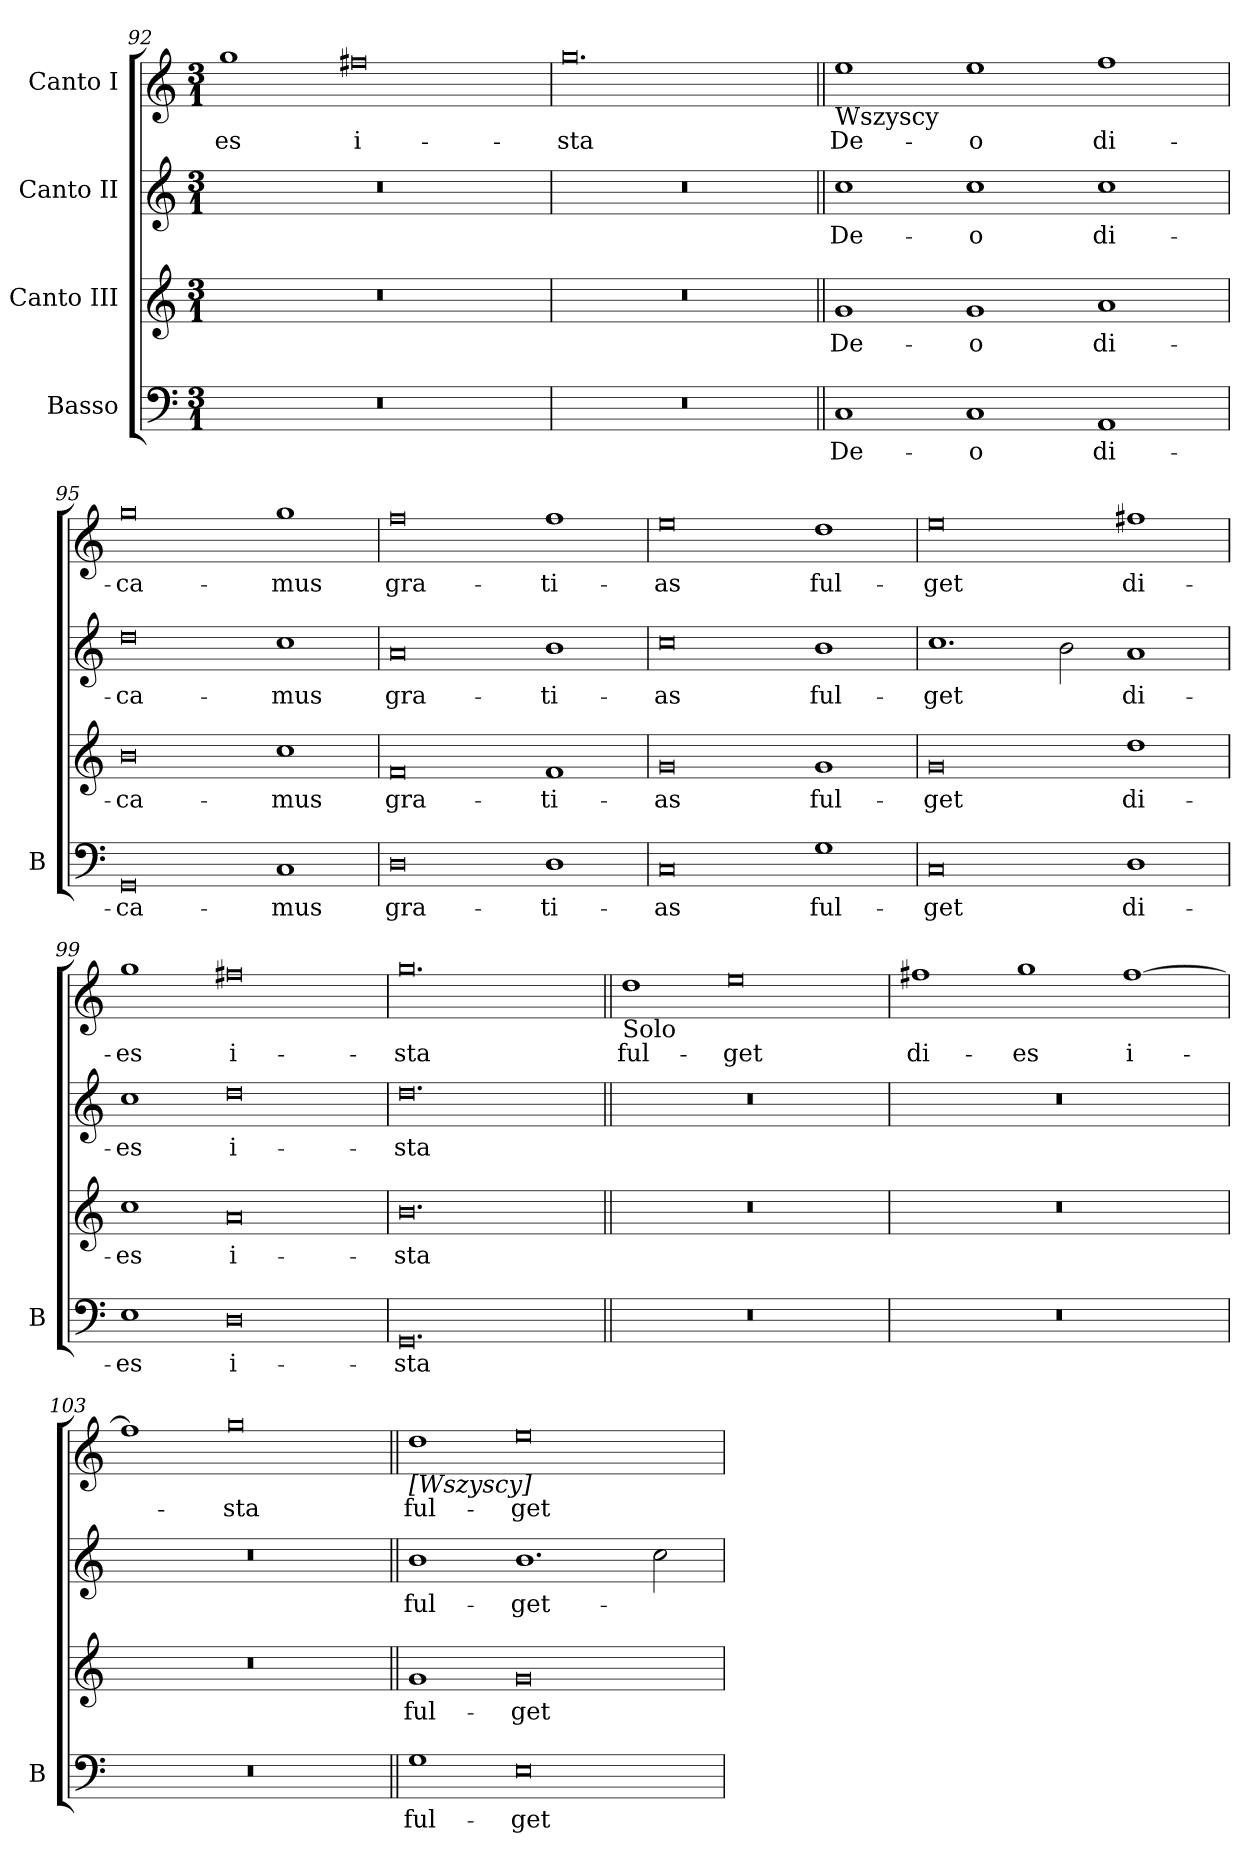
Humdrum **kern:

**kern	**text	**kern	**text	**kern	**text	**kern	**text
*part4	*part4	*part3	*part3	*part2	*part2	*part1	*part1
*staff4	*staff4	*staff3	*staff3	*staff2	*staff2	*staff1	*staff1
*I"Basso	*	*I"Canto III	*	*I"Canto II	*	*I"Canto I	*
*I'B	*	*	*	*	*	*	*
*clefF4	*	*clefG2	*	*clefG2	*	*clefG2	*
*k[]	*	*k[]	*	*k[]	*	*k[]	*
*M3/1	*	*M3/1	*	*M3/1	*	*M3/1	*
=92	=92	=92	=92	=92	=92	=92	=92
0.r	.	0.r	.	0.r	.	1gg	-es
.	.	.	.	.	.	0ff#X	i-
=93	=93	=93	=93	=93	=93	=93	=93
0.r	.	0.r	.	0.r	.	0.gg	-sta
=94||	=94||	=94||	=94||	=94||	=94||	=94||	=94||
!	!	!	!	!	!	!LO:TX:b:t=Wszyscy	!
1C	De-	1g	De-	1cc	De-	1ee	De-
1C	-o	1g	-o	1cc	-o	1ee	-o
1AA	di-	1a	di-	1cc	di-	1ff	di-
=95	=95	=95	=95	=95	=95	=95	=95
0GG	-ca-	0b	-ca-	0dd	-ca-	0gg	-ca-
1C	-mus	1cc	-mus	1cc	-mus	1gg	-mus
=96	=96	=96	=96	=96	=96	=96	=96
0D	gra-	0f	gra-	0a	gra-	0ff	gra-
1D	-ti-	1f	-ti-	1b	-ti-	1ff	-ti-
=97	=97	=97	=97	=97	=97	=97	=97
0C	-as	0g	-as	0cc	-as	0ee	-as
1G	ful-	1g	ful-	1b	ful-	1dd	ful-
=98	=98	=98	=98	=98	=98	=98	=98
0C	-get	0g	-get	1.cc	-get	0ee	-get
.	.	.	.	2b\	.	.	.
1D	di-	1dd	di-	1a	di-	1ff#X	di-
=99	=99	=99	=99	=99	=99	=99	=99
1E	-es	1cc	-es	1cc	-es	1gg	-es
0D	i-	0a	i-	0dd	i-	0ff#X	i-
=100	=100	=100	=100	=100	=100	=100	=100
0.GG	-sta	0.b	-sta	0.dd	-sta	0.gg	-sta
=101||	=101||	=101||	=101||	=101||	=101||	=101||	=101||
!	!	!	!	!	!	!LO:TX:b:t=Solo	!
0.r	.	0.r	.	0.r	.	1dd	ful-
.	.	.	.	.	.	0ee	-get
=102	=102	=102	=102	=102	=102	=102	=102
0.r	.	0.r	.	0.r	.	1ff#X	di-
.	.	.	.	.	.	1gg	-es
.	.	.	.	.	.	[1ff#	i-
=103	=103	=103	=103	=103	=103	=103	=103
0.r	.	0.r	.	0.r	.	1ff#]	.
.	.	.	.	.	.	0gg	-sta
=104||	=104||	=104||	=104||	=104||	=104||	=104||	=104||
!	!	!	!	!	!	!LO:TX:b:t=[Wszyscy]	!
1G	ful-	1g	ful-	1b	ful-	1dd	ful-
0E	-get	0g	-get	1.b	-get-	0ee	-get
.	.	.	.	2cc\	.	.	.
=	=	=	=	=	=	=	=
*-	*-	*-	*-	*-	*-	*-	*-
